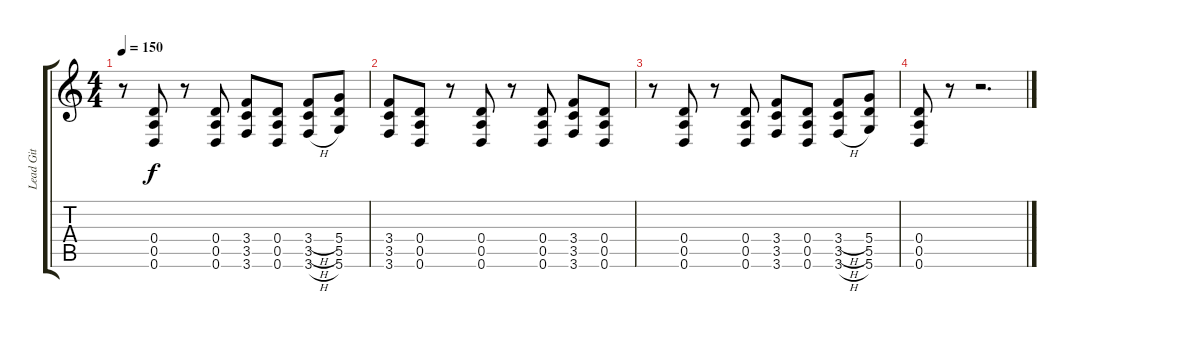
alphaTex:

\track ("Lead Git" "Lead Git") {instrument acousticguitarsteel}
\staff {score tabs}
\tuning (E4 B3 G3 D3 A2 D2) {hide}
\ts (4 4)
\tempo 150
\clef g2
\ks c
r.8{dy f} (0.4 0.5 0.6).8 r.8 (0.4 0.5 0.6).8 (3.4 3.5 3.6).8 (0.4 0.5 0.6).8 (3.4{h} 3.5{h} 3.6{h}).8 (5.4 5.5 5.6).8 |
(3.4 3.5 3.6).8 (0.4 0.5 0.6).8 r.8 (0.4 0.5 0.6).8 r.8 (0.4 0.5 0.6).8 (3.4 3.5 3.6).8 (0.4 0.5 0.6).8 |
r.8 (0.4 0.5 0.6).8 r.8 (0.4 0.5 0.6).8 (3.4 3.5 3.6).8 (0.4 0.5 0.6).8 (3.4{h} 3.5{h} 3.6{h}).8 (5.4 5.5 5.6).8 |
(0.4 0.5 0.6).8 r.8 r.2{d}
